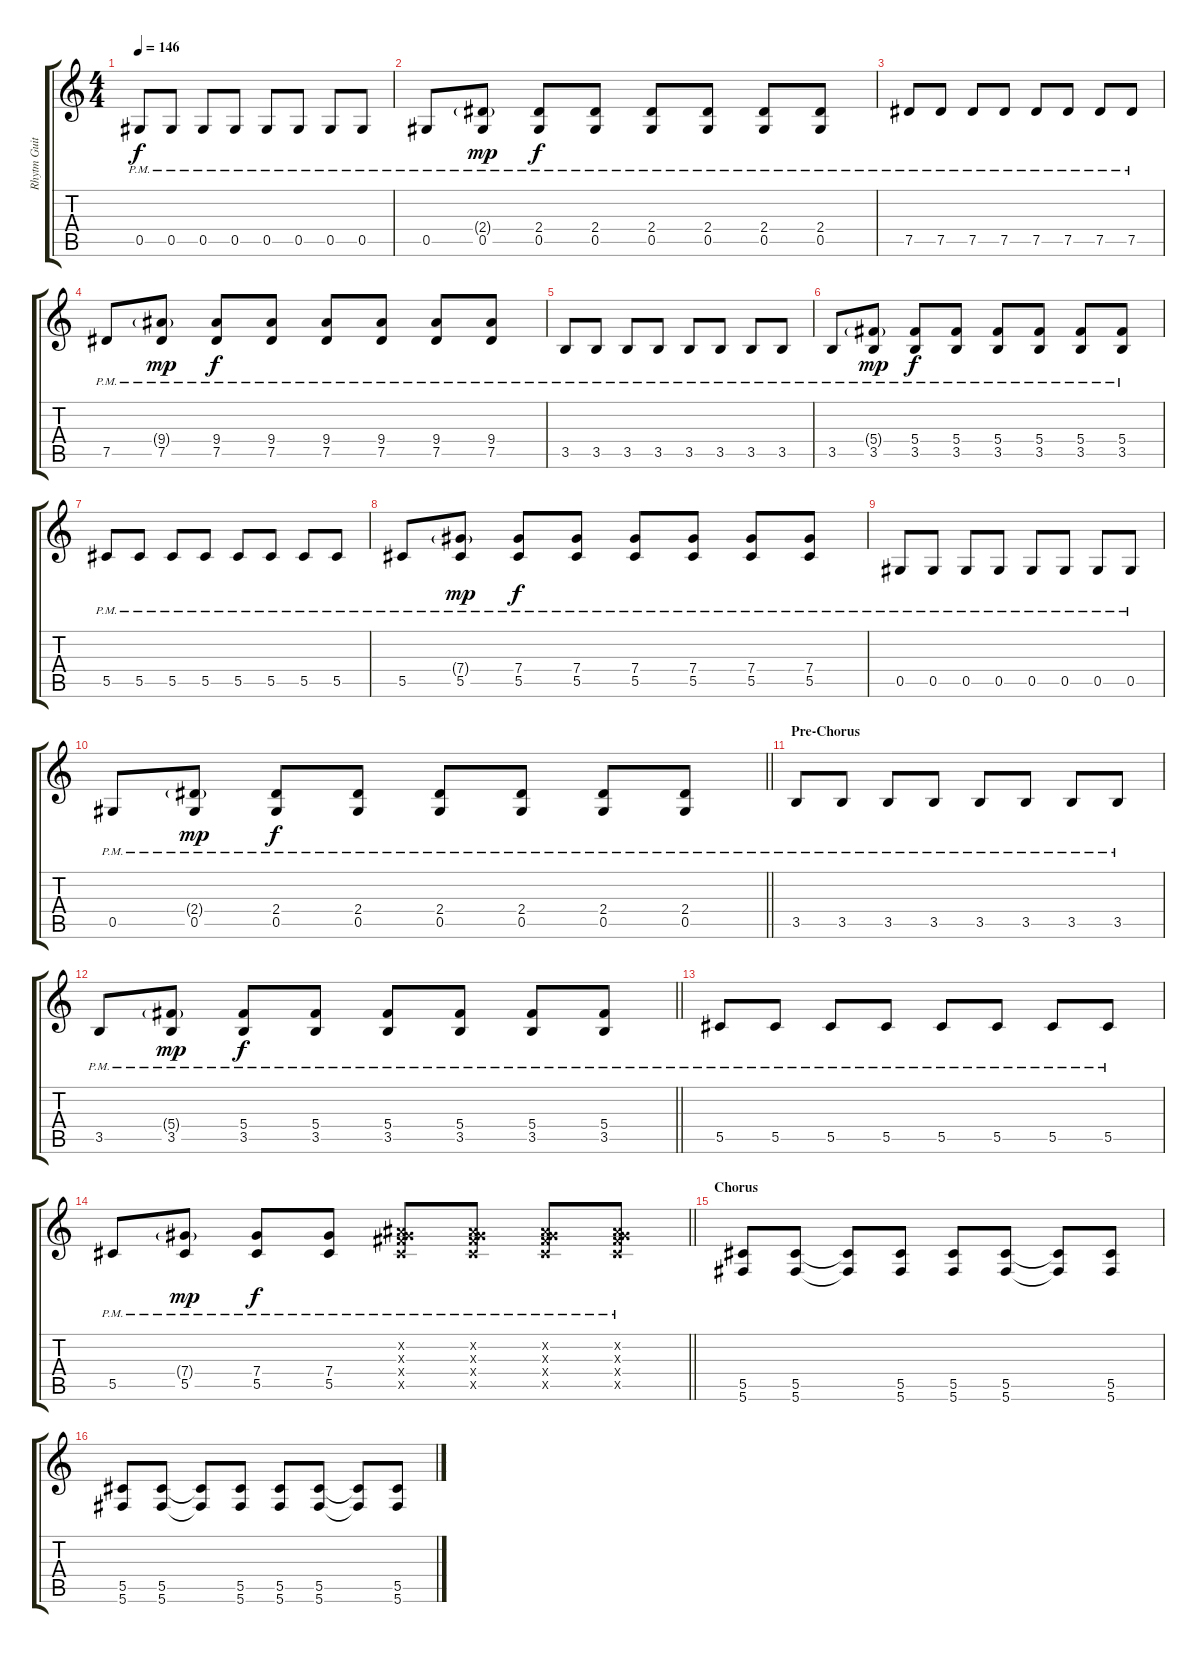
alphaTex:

\track ("Rhytm Guitar [R]" "Rhytm Guit") {instrument distortionguitar}
\staff {score tabs}
\tuning (Eb4 Bb3 Gb3 Db3 Ab2 Db2) {hide}
\ts (4 4)
\tempo 146
\clef g2
\ks c
0.5{pm}.8{dy f} 0.5{pm}.8 0.5{pm}.8 0.5{pm}.8 0.5{pm}.8 0.5{pm}.8 0.5{pm}.8 0.5{pm}.8 |
0.5{pm}.8 (2.4{g pm} 0.5{pm}).8{dy mp} (2.4{pm} 0.5{pm}).8{dy f} (2.4{pm} 0.5{pm}).8 (2.4{pm} 0.5{pm}).8 (2.4{pm} 0.5{pm}).8 (2.4{pm} 0.5{pm}).8 (2.4{pm} 0.5{pm}).8 |
7.5{pm}.8 7.5{pm}.8 7.5{pm}.8 7.5{pm}.8 7.5{pm}.8 7.5{pm}.8 7.5{pm}.8 7.5{pm}.8 |
7.5{pm}.8 (9.4{g pm} 7.5{pm}).8{dy mp} (9.4{pm} 7.5{pm}).8{dy f} (9.4{pm} 7.5{pm}).8 (9.4{pm} 7.5{pm}).8 (9.4{pm} 7.5{pm}).8 (9.4{pm} 7.5{pm}).8 (9.4{pm} 7.5{pm}).8 |
3.5{pm}.8 3.5{pm}.8 3.5{pm}.8 3.5{pm}.8 3.5{pm}.8 3.5{pm}.8 3.5{pm}.8 3.5{pm}.8 |
3.5{pm}.8 (5.4{g pm} 3.5{pm}).8{dy mp} (5.4{pm} 3.5{pm}).8{dy f} (5.4{pm} 3.5{pm}).8 (5.4{pm} 3.5{pm}).8 (5.4{pm} 3.5{pm}).8 (5.4{pm} 3.5{pm}).8 (5.4{pm} 3.5{pm}).8 |
5.5{pm}.8 5.5{pm}.8 5.5{pm}.8 5.5{pm}.8 5.5{pm}.8 5.5{pm}.8 5.5{pm}.8 5.5{pm}.8 |
5.5{pm}.8 (7.4{g pm} 5.5{pm}).8{dy mp} (7.4{pm} 5.5{pm}).8{dy f} (7.4{pm} 5.5{pm}).8 (7.4{pm} 5.5{pm}).8 (7.4{pm} 5.5{pm}).8 (7.4{pm} 5.5{pm}).8 (7.4{pm} 5.5{pm}).8 |
0.5{pm}.8 0.5{pm}.8 0.5{pm}.8 0.5{pm}.8 0.5{pm}.8 0.5{pm}.8 0.5{pm}.8 0.5{pm}.8 |
\barLineRight lightlight
0.5{pm}.8 (2.4{g pm} 0.5{pm}).8{dy mp} (2.4{pm} 0.5{pm}).8{dy f} (2.4{pm} 0.5{pm}).8 (2.4{pm} 0.5{pm}).8 (2.4{pm} 0.5{pm}).8 (2.4{pm} 0.5{pm}).8 (2.4{pm} 0.5{pm}).8 |
\section ("" "Pre-Chorus")
3.5{pm}.8 3.5{pm}.8 3.5{pm}.8 3.5{pm}.8 3.5{pm}.8 3.5{pm}.8 3.5{pm}.8 3.5{pm}.8 |
\barLineRight lightlight
3.5{pm}.8 (5.4{g pm} 3.5{pm}).8{dy mp} (5.4{pm} 3.5{pm}).8{dy f} (5.4{pm} 3.5{pm}).8 (5.4{pm} 3.5{pm}).8 (5.4{pm} 3.5{pm}).8 (5.4{pm} 3.5{pm}).8 (5.4{pm} 3.5{pm}).8 |
5.5{pm}.8 5.5{pm}.8 5.5{pm}.8 5.5{pm}.8 5.5{pm}.8 5.5{pm}.8 5.5{pm}.8 5.5{pm}.8 |
\barLineRight lightlight
5.5{pm}.8 (7.4{g pm} 5.5{pm}).8{dy mp} (7.4{pm} 5.5{pm}).8{dy f} (7.4{pm} 5.5{pm}).8 (0.2{x} 0.3{x} 7.4{pm x} 5.5{pm x}).8 (0.2{x} 0.3{x} 7.4{pm x} 5.5{pm x}).8 (0.2{x} 0.3{x} 7.4{pm x} 5.5{pm x}).8 (0.2{x} 0.3{x} 7.4{pm x} 5.5{pm x}).8 |
\section ("" "Chorus")
(5.5 5.6).8 (5.5 5.6).8 (5.5{t} 5.6{t}).8 (5.5 5.6).8 (5.5 5.6).8 (5.5 5.6).8 (5.5{t} 5.6{t}).8 (5.5 5.6).8 |
(5.5 5.6).8 (5.5 5.6).8 (5.5{t} 5.6{t}).8 (5.5 5.6).8 (5.5 5.6).8 (5.5 5.6).8 (5.5{t} 5.6{t}).8 (5.5 5.6).8
